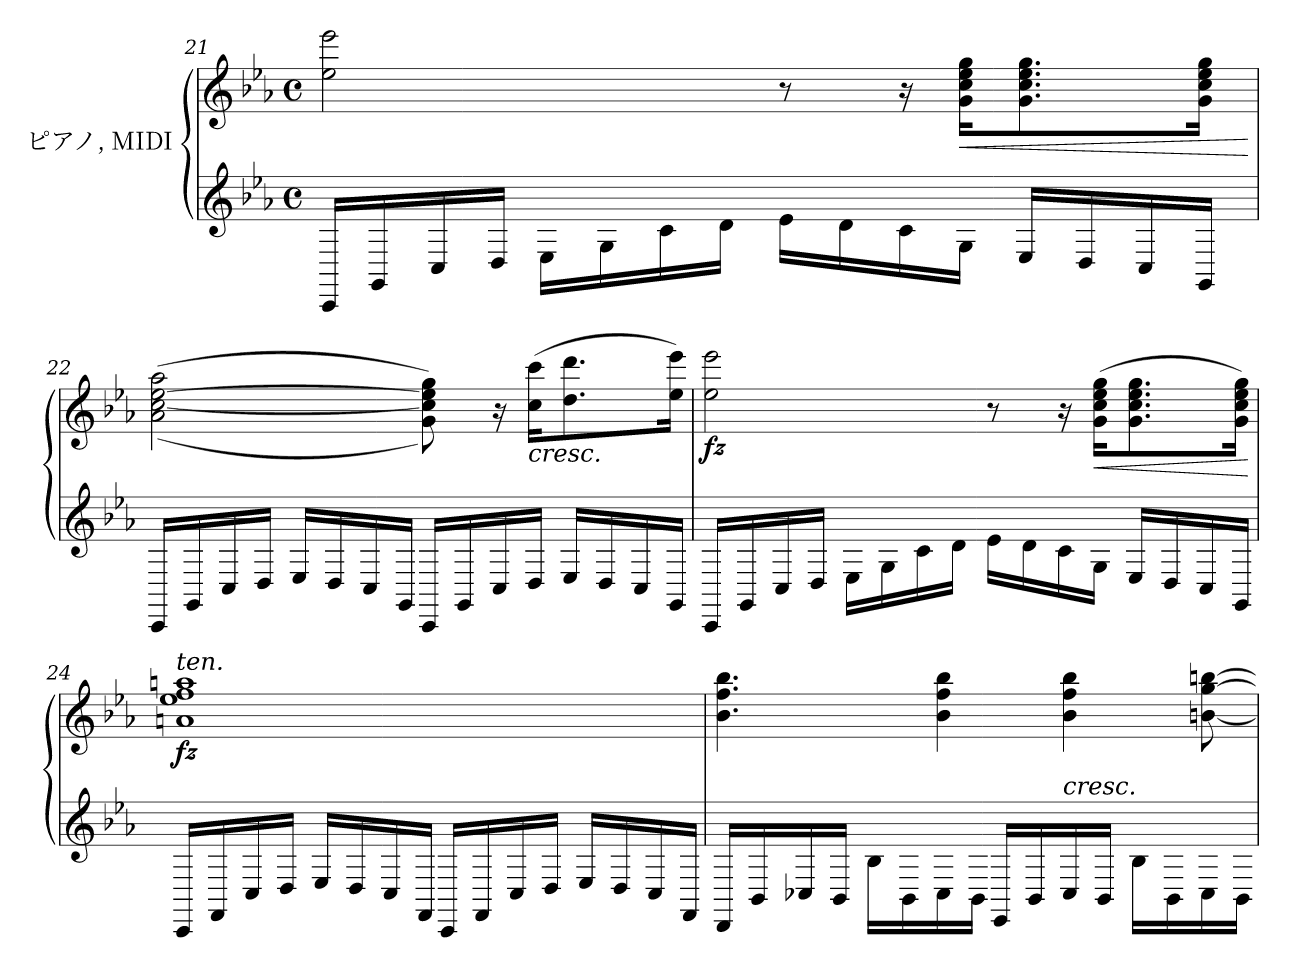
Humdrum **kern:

**kern	**kern	**dynam
*part1	*part1	*part1
*staff2	*staff1	*staff1/2
*I"ピアノ, MIDI	*	*
*clefG2	*clefG2	*
*k[b-e-a-]	*k[b-e-a-]	*
*M4/4	*M4/4	*
*met(c)	*met(c)	*
*MM158	*MM158	*
=21	=21	=21
*^	*	*
*	*^	*	*
16CC/LL	16..CCyy	16ryy	2ee-\ 2eee-\	.
16GG/	.	16..GGyy	.	.
.	64ryy	.	.	.
16C/	16Cyy	.	.	.
.	.	64ryy	.	.
*	*	*	*MM153	*
16D/JJ	16ryy	16..Dyy	.	.
*	*	*	*MM160	*
16E-\LL	16..E-yy	.	.	.
.	.	64ryy	.	.
16G\	.	16..Gyy	.	.
.	64ryy	.	.	.
16c\	16..cyy	.	.	.
.	.	64ryy	.	.
*	*	*	*MM154	*
16d\JJ	.	16..dyy	.	.
.	64ryy	.	.	.
*	*	*	*MM159	*
16e-\LL	16..e-yy	.	8r	.
.	.	64ryy	.	.
16d\	.	16..dyy	.	.
.	64ryy	.	.	.
*	*	*	*MM130	*
16c\	16..cyy	.	16r	.
.	.	64ryy	.	.
*	*	*	*MM118	*
!	!	!	!	!LO:HP:b
16G\JJ	.	16..Gyy	16g\ 16cc\ 16ee-\ 16gg\KL	<
.	64ryy	.	.	.
*	*	*	*MM124	*
16E-/LL	16..E-yy	.	8.g\ 8.cc\ 8.ee-\ 8.gg\	.
.	.	64ryy	.	.
16D/	.	16..Dyy	.	.
.	64ryy	.	.	.
*	*	*	*MM105	*
16C/	16..Cyy	.	.	.
.	.	64ryy	.	.
*	*	*	*MM110	*
16GG/JJ	.	16GGyy	16g\ 16cc\ 16ee-\ 16gg\Jk	.
.	64ryy	.	.	.
*v	*v	*v	*	*
.	.	[
!!LO:LB:g=z
=22	=22	=22
*	*MM153	*
*^	*	*
*	*^	*	*
16CC/LL	16..CCyy	16ryy	(>(<2a-\ [2cc\ [2ee-\ 2aa-\	.
*	*	*	*MM156	*
16GG/	.	16..GGyy	.	.
.	64ryy	.	.	.
16C/	16..Cyy	.	.	.
.	.	64ryy	.	.
*	*	*	*MM155	*
16D/JJ	.	16..Dyy	.	.
.	64ryy	.	.	.
16E-/LL	16..E-yy	.	.	.
.	.	64ryy	.	.
16D/	.	16..Dyy	.	.
.	64ryy	.	.	.
*	*	*	*MM138	*
16C/	16..Cyy	.	.	.
.	.	64ryy	.	.
*	*	*	*MM112	*
16GG/JJ	.	16GGyy	.	.
.	64ryy	.	.	.
*	*	*	*MM114	*
16CC/LL	16..CCyy	16ryy	8g\ 8cc\] 8ee-\] 8gg\))	.
16GG/	.	16..GGyy	.	.
.	64ryy	.	.	.
*	*	*	*MM108	*
16C/	16..Cyy	.	16r	.
.	.	64ryy	.	.
*	*	*	*MM100	*
!	!	!	!LO:TX:b:i:t=cresc.	!
16D/JJ	.	16..Dyy	(>16cc\ 16ccc\KL	.
.	64ryy	.	.	.
*	*	*	*MM114	*
16E-/LL	16..E-yy	.	8.dd\ 8.ddd\	.
.	.	64ryy	.	.
*	*	*	*MM148	*
16D/	.	16..Dyy	.	.
.	64ryy	.	.	.
*	*	*	*MM91	*
16C/	16..Cyy	.	.	.
.	.	64ryy	.	.
*	*	*	*MM115	*
16GG/JJ	.	16GGyy	16ee-\ 16eee-\Jk)	.
.	64ryy	.	.	.
=23	=23	=23	=23	=23
*	*	*	*MM139	*
!	!	!	!	!LO:DY:b
16CC/LL	16..CCyy	16ryy	2ee-\ 2eee-\	fz
*	*	*	*MM160	*
16GG/	.	16..GGyy	.	.
.	64ryy	.	.	.
16C/	16..Cyy	.	.	.
.	.	64ryy	.	.
*	*	*	*MM153	*
16D/JJ	.	16..Dyy	.	.
.	64ryy	.	.	.
*	*	*	*MM159	*
16E-\LL	16..E-yy	.	.	.
.	.	64ryy	.	.
16G\	.	16..Gyy	.	.
.	64ryy	.	.	.
16c\	16..cyy	.	.	.
.	.	64ryy	.	.
*	*	*	*MM155	*
16d\JJ	.	16..dyy	.	.
.	64ryy	.	.	.
*	*	*	*MM160	*
16e-\LL	16..e-yy	.	8r	.
.	.	64ryy	.	.
*	*	*	*MM135	*
16d\	.	16..dyy	.	.
.	64ryy	.	.	.
16c\	16..cyy	.	16r	.
.	.	64ryy	.	.
*	*	*	*MM120	*
!	!	!	!	!LO:HP:b
16G\JJ	.	16..Gyy	(>16g\ 16cc\ 16ee-\ 16gg\KL	<
.	64ryy	.	.	.
*	*	*	*MM125	*
16E-/LL	16..E-yy	.	8.g\ 8.cc\ 8.ee-\ 8.gg\	.
.	.	64ryy	.	.
16D/	.	16..Dyy	.	.
.	64ryy	.	.	.
*	*	*	*MM110	*
16C/	16..Cyy	.	.	.
.	.	64ryy	.	.
*	*	*	*MM117	*
16GG/JJ	.	16GGyy	16g\ 16cc\ 16ee-\ 16gg\Jk)	.
.	64ryy	.	.	.
*v	*v	*v	*	*
.	.	[
=24	=24	=24
*^	*	*
*	*^	*	*
!	!	!	!LO:TX:a:i:t=ten.	!
!	!	!	!	!LO:DY:b
16CC/LL	16..CCyy	16ryy	1an 1ee- 1ff 1aan	fz
*	*	*	*MM158	*
16FF/	.	16..FFyy	.	.
.	64ryy	.	.	.
16C/	16..Cyy	.	.	.
.	.	64ryy	.	.
*	*	*	*MM154	*
16D/JJ	.	16..Dyy	.	.
.	64ryy	.	.	.
*	*	*	*MM160	*
16E-/LL	16..E-yy	.	.	.
.	.	64ryy	.	.
16D/	.	16..Dyy	.	.
.	64ryy	.	.	.
16C/	16..Cyy	.	.	.
.	.	64ryy	.	.
*	*	*	*MM154	*
16FF/JJ	.	16FFyy	.	.
.	64ryy	.	.	.
*	*	*	*MM161	*
16CC/LL	16..CCyy	16ryy	.	.
16FF/	.	16..FFyy	.	.
.	64ryy	.	.	.
16C/	16..Cyy	.	.	.
.	.	64ryy	.	.
*	*	*	*MM155	*
16D/JJ	.	16..Dyy	.	.
.	64ryy	.	.	.
*	*	*	*MM158	*
16E-/LL	16..E-yy	.	.	.
.	.	64ryy	.	.
16D/	.	16..Dyy	.	.
.	64ryy	.	.	.
*	*	*	*MM145	*
16C/	16..Cyy	.	.	.
.	.	64ryy	.	.
*	*	*	*MM128	*
16FF/JJ	.	16FFyy	.	.
.	64ryy	.	.	.
!!LO:LB:g=z
=25	=25	=25	=25	=25
*	*	*	*MM137	*
16DD/LL	16..DDyy	16ryy	4.b-\ 4.ff\ 4.bb-\	.
16BB-/	.	16..BB-yy	.	.
.	64ryy	.	.	.
16C-X/	16..C-yy	.	.	.
.	.	64ryy	.	.
16BB-/JJ	.	16..BB-yy	.	.
.	64ryy	.	.	.
16B-\LL	16..B-yy	.	.	.
.	.	64ryy	.	.
*	*	*	*MM133	*
16BB-\	.	16..BB-yy	.	.
.	64ryy	.	.	.
*	*	*	*MM140	*
16C-\	16..C-yy	.	4b-\ 4ff\ 4bb-\	.
.	.	64ryy	.	.
16BB-\JJ	.	16BB-yy	.	.
.	64ryy	.	.	.
16EE-/LL	16..EE-yy	16ryy	.	.
*	*	*	*MM130	*
16BB-/	.	16..BB-yy	.	.
.	64ryy	.	.	.
*	*	*	*MM134	*
!LO:TX:a:i:t=cresc.	!	!	!	!
16C-/	16..C-yy	.	4b-\ 4ff\ 4bb-\	.
.	.	64ryy	.	.
16BB-/JJ	.	16..BB-yy	.	.
.	64ryy	.	.	.
16B-\LL	16..B-yy	.	.	.
.	.	64ryy	.	.
*	*	*	*MM128	*
16BB-\	.	16..BB-yy	.	.
.	64ryy	.	.	.
*	*	*	*MM136	*
16C-\	16..C-yy	.	[8bn\ [8gg\ [8bbn\	.
.	.	64ryy	.	.
16BB-\JJ	.	16BB-yy	.	.
.	64ryy	.	.	.
*v	*v	*v	*	*
=	=	=
*-	*-	*-
